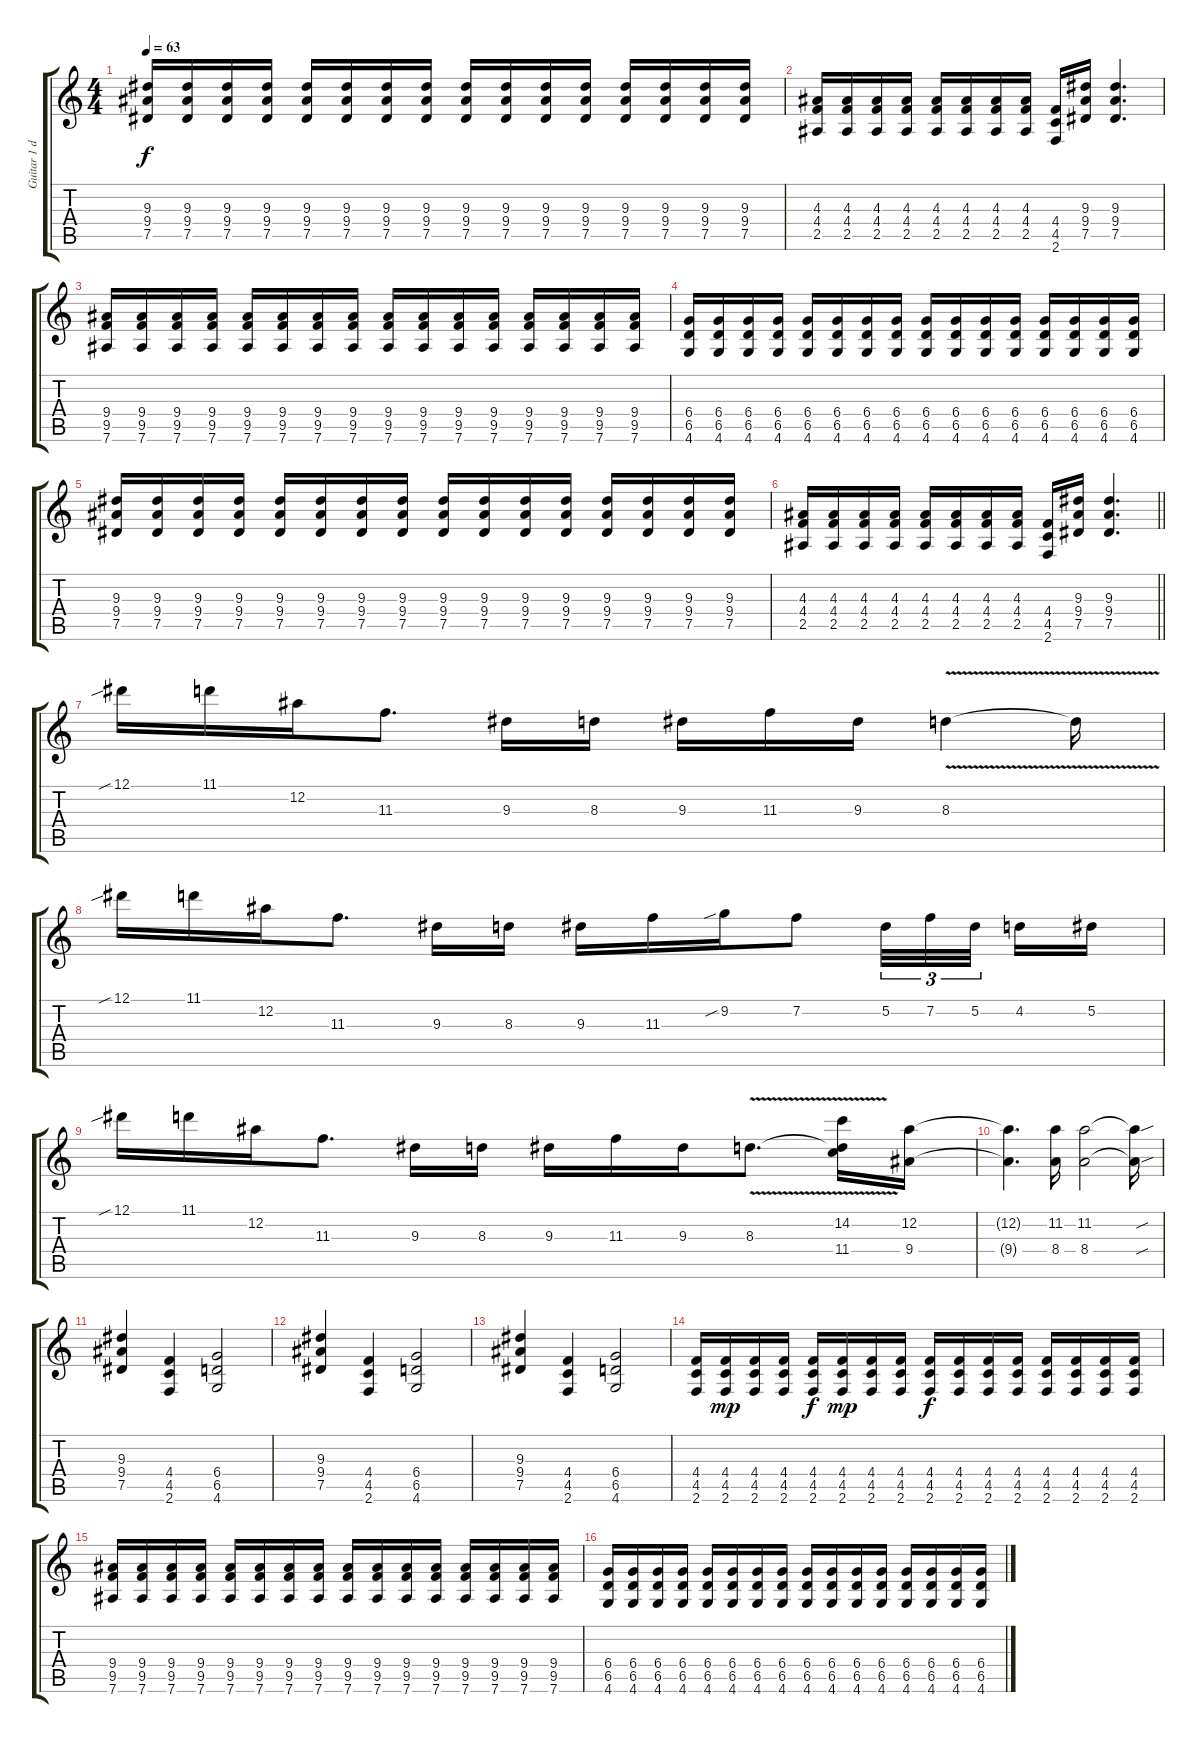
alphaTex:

\track ("Guitar 1 drive" "Guitar 1 d") {instrument overdrivenguitar}
\staff {score tabs}
\tuning (Eb4 Bb3 Gb3 Db3 Ab2 Eb2) {hide}
\ts (4 4)
\tempo 63
\clef g2
\ks c
(9.3 9.4 7.5).16{dy f} (9.3 9.4 7.5).16 (9.3 9.4 7.5).16 (9.3 9.4 7.5).16 (9.3 9.4 7.5).16 (9.3 9.4 7.5).16 (9.3 9.4 7.5).16 (9.3 9.4 7.5).16 (9.3 9.4 7.5).16 (9.3 9.4 7.5).16 (9.3 9.4 7.5).16 (9.3 9.4 7.5).16 (9.3 9.4 7.5).16 (9.3 9.4 7.5).16 (9.3 9.4 7.5).16 (9.3 9.4 7.5).16 |
(4.3 4.4 2.5).16 (4.3 4.4 2.5).16 (4.3 4.4 2.5).16 (4.3 4.4 2.5).16 (4.3 4.4 2.5).16 (4.3 4.4 2.5).16 (4.3 4.4 2.5).16 (4.3 4.4 2.5).16 (4.4 4.5 2.6).16 (9.3 9.4 7.5).16 (9.3 9.4 7.5).4{d} |
(9.4 9.5 7.6).16 (9.4 9.5 7.6).16 (9.4 9.5 7.6).16 (9.4 9.5 7.6).16 (9.4 9.5 7.6).16 (9.4 9.5 7.6).16 (9.4 9.5 7.6).16 (9.4 9.5 7.6).16 (9.4 9.5 7.6).16 (9.4 9.5 7.6).16 (9.4 9.5 7.6).16 (9.4 9.5 7.6).16 (9.4 9.5 7.6).16 (9.4 9.5 7.6).16 (9.4 9.5 7.6).16 (9.4 9.5 7.6).16 |
(6.4 6.5 4.6).16 (6.4 6.5 4.6).16 (6.4 6.5 4.6).16 (6.4 6.5 4.6).16 (6.4 6.5 4.6).16 (6.4 6.5 4.6).16 (6.4 6.5 4.6).16 (6.4 6.5 4.6).16 (6.4 6.5 4.6).16 (6.4 6.5 4.6).16 (6.4 6.5 4.6).16 (6.4 6.5 4.6).16 (6.4 6.5 4.6).16 (6.4 6.5 4.6).16 (6.4 6.5 4.6).16 (6.4 6.5 4.6).16 |
(9.3 9.4 7.5).16 (9.3 9.4 7.5).16 (9.3 9.4 7.5).16 (9.3 9.4 7.5).16 (9.3 9.4 7.5).16 (9.3 9.4 7.5).16 (9.3 9.4 7.5).16 (9.3 9.4 7.5).16 (9.3 9.4 7.5).16 (9.3 9.4 7.5).16 (9.3 9.4 7.5).16 (9.3 9.4 7.5).16 (9.3 9.4 7.5).16 (9.3 9.4 7.5).16 (9.3 9.4 7.5).16 (9.3 9.4 7.5).16 |
\barLineRight lightlight
(4.3 4.4 2.5).16 (4.3 4.4 2.5).16 (4.3 4.4 2.5).16 (4.3 4.4 2.5).16 (4.3 4.4 2.5).16 (4.3 4.4 2.5).16 (4.3 4.4 2.5).16 (4.3 4.4 2.5).16 (4.4 4.5 2.6).16 (9.3 9.4 7.5).16 (9.3 9.4 7.5).4{d} |
12.1{sib}.16{volume 13} 11.1.16 12.2.16 11.3.8{d} 9.3.16 8.3.16 9.3.16 11.3.16 9.3.16 8.3{v}.4 8.3{t}.16 |
12.1{sib}.16 11.1.16 12.2.16 11.3.8{d} 9.3.16 8.3.16 9.3.16 11.3.16 9.2{sib}.16 7.2.8 5.2.32{tu (3 2)} 7.2.32{tu (3 2)} 5.2.32{tu (3 2) beam splitsecondary} 4.2.16 5.2.16 |
12.1{sib}.16 11.1.16 12.2.16 11.3.8{d} 9.3.16 8.3.16 9.3.16 11.3.16 9.3.16 8.3{v}.8{d} (14.2 8.3{t} 11.4).16 (12.2 9.4).16 |
(12.2{t} 9.4{t}).4{d} (11.2 8.4).16 (11.2 8.4).2 (11.2{sou t} 8.4{sou t}).16 |
(9.3 9.4 7.5).4 (4.4 4.5 2.6).4 (6.4 6.5 4.6).2 |
(9.3 9.4 7.5).4 (4.4 4.5 2.6).4 (6.4 6.5 4.6).2 |
(9.3 9.4 7.5).4 (4.4 4.5 2.6).4 (6.4 6.5 4.6).2 |
(4.4 4.5 2.6).16 (4.4 4.5 2.6).16{dy mp} (4.4 4.5 2.6).16 (4.4 4.5 2.6).16 (4.4 4.5 2.6).16{dy f} (4.4 4.5 2.6).16{dy mp} (4.4 4.5 2.6).16 (4.4 4.5 2.6).16 (4.4 4.5 2.6).16{dy f} (4.4 4.5 2.6).16 (4.4 4.5 2.6).16 (4.4 4.5 2.6).16 (4.4 4.5 2.6).16 (4.4 4.5 2.6).16 (4.4 4.5 2.6).16 (4.4 4.5 2.6).16 |
(9.4 9.5 7.6).16{volume 9} (9.4 9.5 7.6).16 (9.4 9.5 7.6).16 (9.4 9.5 7.6).16 (9.4 9.5 7.6).16 (9.4 9.5 7.6).16 (9.4 9.5 7.6).16 (9.4 9.5 7.6).16 (9.4 9.5 7.6).16 (9.4 9.5 7.6).16 (9.4 9.5 7.6).16 (9.4 9.5 7.6).16 (9.4 9.5 7.6).16 (9.4 9.5 7.6).16 (9.4 9.5 7.6).16 (9.4 9.5 7.6).16 |
(6.4 6.5 4.6).16 (6.4 6.5 4.6).16 (6.4 6.5 4.6).16 (6.4 6.5 4.6).16 (6.4 6.5 4.6).16 (6.4 6.5 4.6).16 (6.4 6.5 4.6).16 (6.4 6.5 4.6).16 (6.4 6.5 4.6).16 (6.4 6.5 4.6).16 (6.4 6.5 4.6).16 (6.4 6.5 4.6).16 (6.4 6.5 4.6).16 (6.4 6.5 4.6).16 (6.4 6.5 4.6).16 (6.4 6.5 4.6).16
